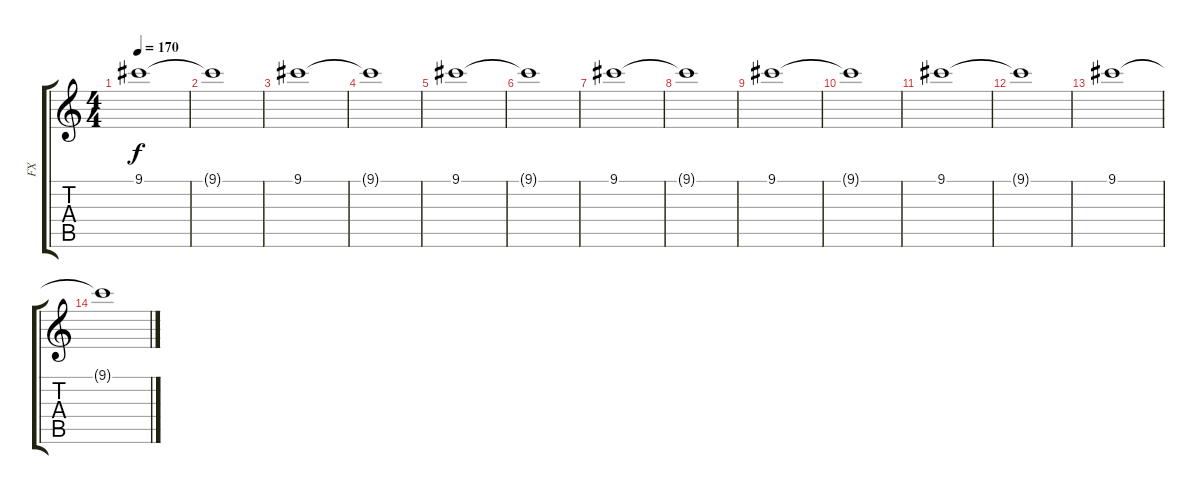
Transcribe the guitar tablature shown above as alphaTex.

\track ("FX" "FX") {instrument overdrivenguitar}
\staff {score tabs}
\tuning (E4 B3 G3 D3 A2 E2) {hide}
\ts (4 4)
\tempo 170
\clef g2
\ks c
9.1.1{dy f} |
9.1{t}.1 |
9.1.1 |
9.1{t}.1 |
9.1.1 |
9.1{t}.1 |
9.1.1 |
9.1{t}.1 |
9.1.1 |
9.1{t}.1 |
9.1.1 |
9.1{t}.1 |
9.1.1 |
9.1{t}.1
